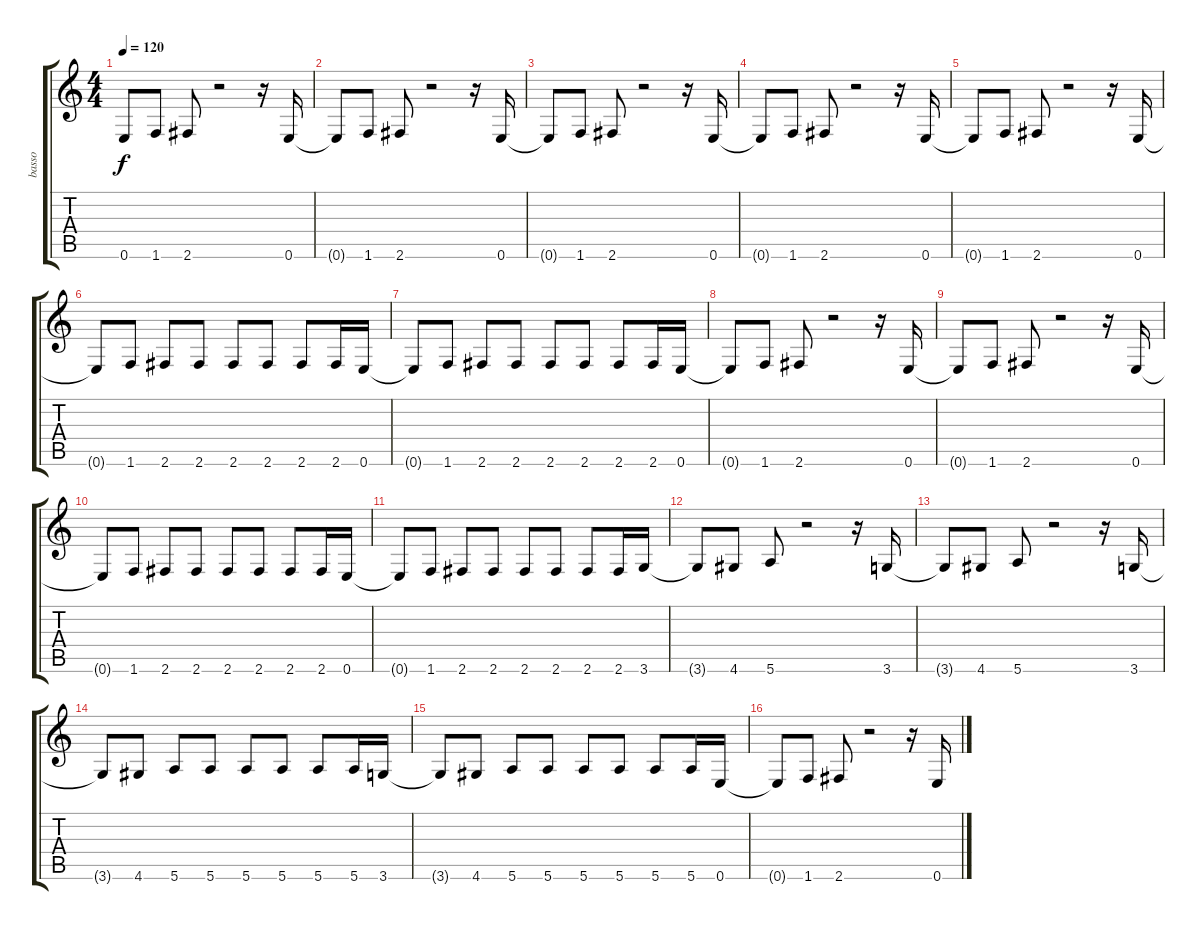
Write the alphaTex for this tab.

\track ("basso" "basso") {instrument electricbasspick}
\staff {score tabs}
\tuning (E4 B3 G3 D3 A2 E2) {hide}
\ts (4 4)
\tempo 120
\clef g2
\ks c
0.6{t}.8{dy f} 1.6.8 2.6.8 r.2 r.16 0.6.16 |
0.6{t}.8 1.6.8 2.6.8 r.2 r.16 0.6.16 |
0.6{t}.8 1.6.8 2.6.8 r.2 r.16 0.6.16 |
0.6{t}.8 1.6.8 2.6.8 r.2 r.16 0.6.16 |
0.6{t}.8 1.6.8 2.6.8 r.2 r.16 0.6.16 |
0.6{t}.8 1.6.8 2.6.8 2.6.8 2.6.8 2.6.8 2.6.8 2.6.16 0.6.16 |
0.6{t}.8 1.6.8 2.6.8 2.6.8 2.6.8 2.6.8 2.6.8 2.6.16 0.6.16 |
0.6{t}.8 1.6.8 2.6.8 r.2 r.16 0.6.16 |
0.6{t}.8 1.6.8 2.6.8 r.2 r.16 0.6.16 |
0.6{t}.8 1.6.8 2.6.8 2.6.8 2.6.8 2.6.8 2.6.8 2.6.16 0.6.16 |
0.6{t}.8 1.6.8 2.6.8 2.6.8 2.6.8 2.6.8 2.6.8 2.6.16 3.6.16 |
3.6{t}.8 4.6.8 5.6.8 r.2 r.16 3.6.16 |
3.6{t}.8 4.6.8 5.6.8 r.2 r.16 3.6.16 |
3.6{t}.8 4.6.8 5.6.8 5.6.8 5.6.8 5.6.8 5.6.8 5.6.16 3.6.16 |
3.6{t}.8 4.6.8 5.6.8 5.6.8 5.6.8 5.6.8 5.6.8 5.6.16 0.6.16 |
0.6{t}.8 1.6.8 2.6.8 r.2 r.16 0.6.16
